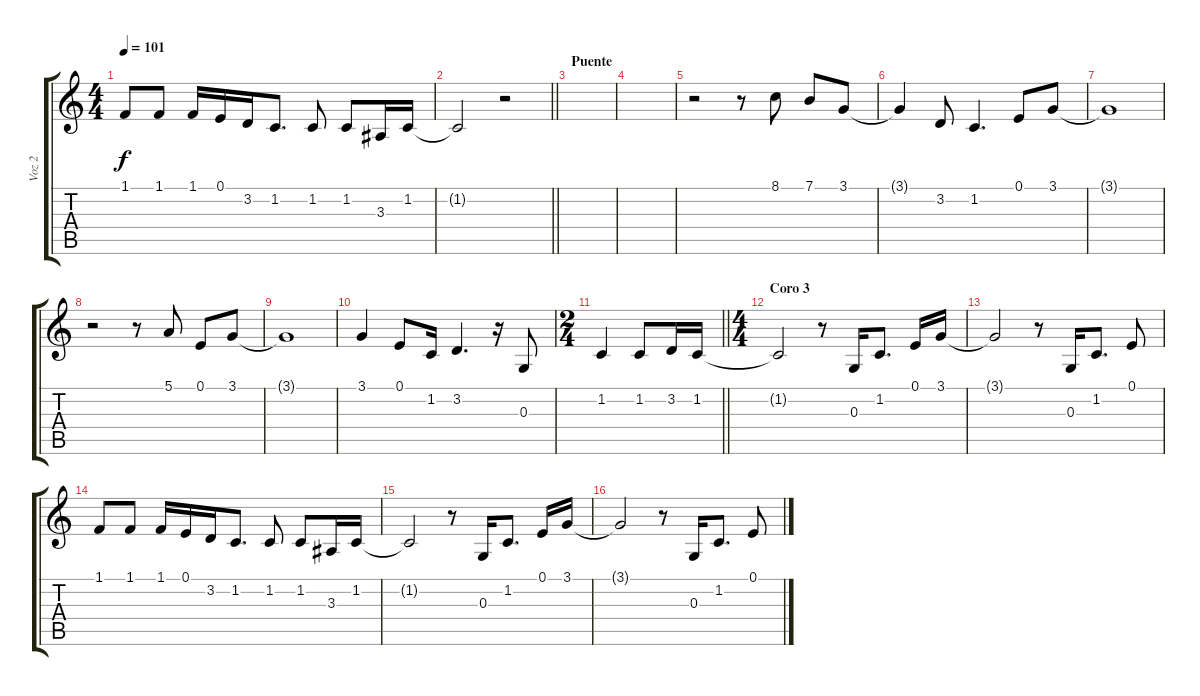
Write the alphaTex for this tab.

\track ("Voz 2" "Voz 2") {instrument baritonesax}
\staff {score tabs}
\tuning (E4 B3 G3 D3 A2 E2) {hide}
\ts (4 4)
\tempo 101
\clef g2
\ks c
1.1.8{dy f} 1.1.8 1.1.16 0.1.16 3.2.16 1.2.8{d} 1.2.8 1.2.8 3.3.16 1.2.16 |
\barLineRight lightlight
1.2{t}.2 r.2 |
\section ("" "Puente")
|
|
r.2 r.8 8.1.8 7.1.8 3.1.8 |
3.1{t}.4 3.2.8 1.2.4{d} 0.1.8 3.1.8 |
3.1{t}.1 |
r.2 r.8 5.1.8 0.1.8 3.1.8 |
3.1{t}.1 |
3.1.4 0.1.8 1.2.16 3.2.4{d} r.16 0.3.8 |
\ts (2 4)
\barLineRight lightlight
1.2.4 1.2.8 3.2.16 1.2.16 |
\ts (4 4)
\section ("" "Coro 3")
1.2{t}.2 r.8 0.3.16 1.2.8{d} 0.1.16 3.1.16 |
3.1{t}.2 r.8 0.3.16 1.2.8{d} 0.1.8 |
1.1.8 1.1.8 1.1.16 0.1.16 3.2.16 1.2.8{d} 1.2.8 1.2.8 3.3.16 1.2.16 |
1.2{t}.2 r.8 0.3.16 1.2.8{d} 0.1.16 3.1.16 |
3.1{t}.2 r.8 0.3.16 1.2.8{d} 0.1.8
